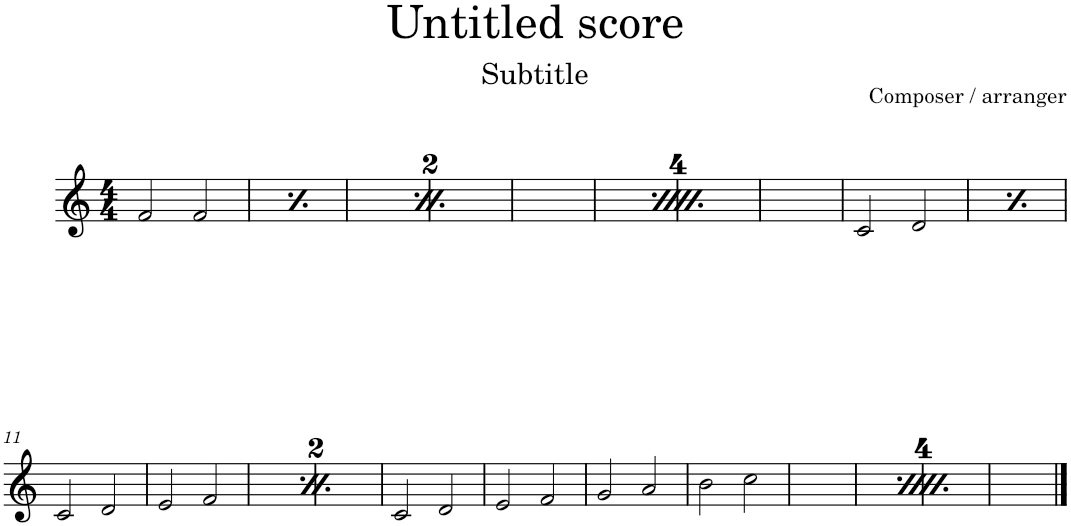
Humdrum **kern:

**kern
*part1
*staff1
*I"Flute
*I'Fl.
*clefG2
*k[]
*M4/4
=1
2f/
2f/
=2
2f/
2f/
=3
2f/
2f/
=4
2f/
2f/
=5
2f/
2f/
=6
2f/
2f/
=7
2f/
2f/
=8
2f/
2f/
=9
2c/
2d/
=10
2c/
2d/
!!LO:LB:g=z
=11
2c/
2d/
=12
2e/
2f/
=13
2c/
2d/
=14
2e/
2f/
=15
2c/
2d/
=16
2e/
2f/
=17
2g/
2a/
=18
2b\
2cc\
=19
2c/
2d/
=20
2e/
2f/
=21
2g/
2a/
=22
2b\
2cc\
==
*-
